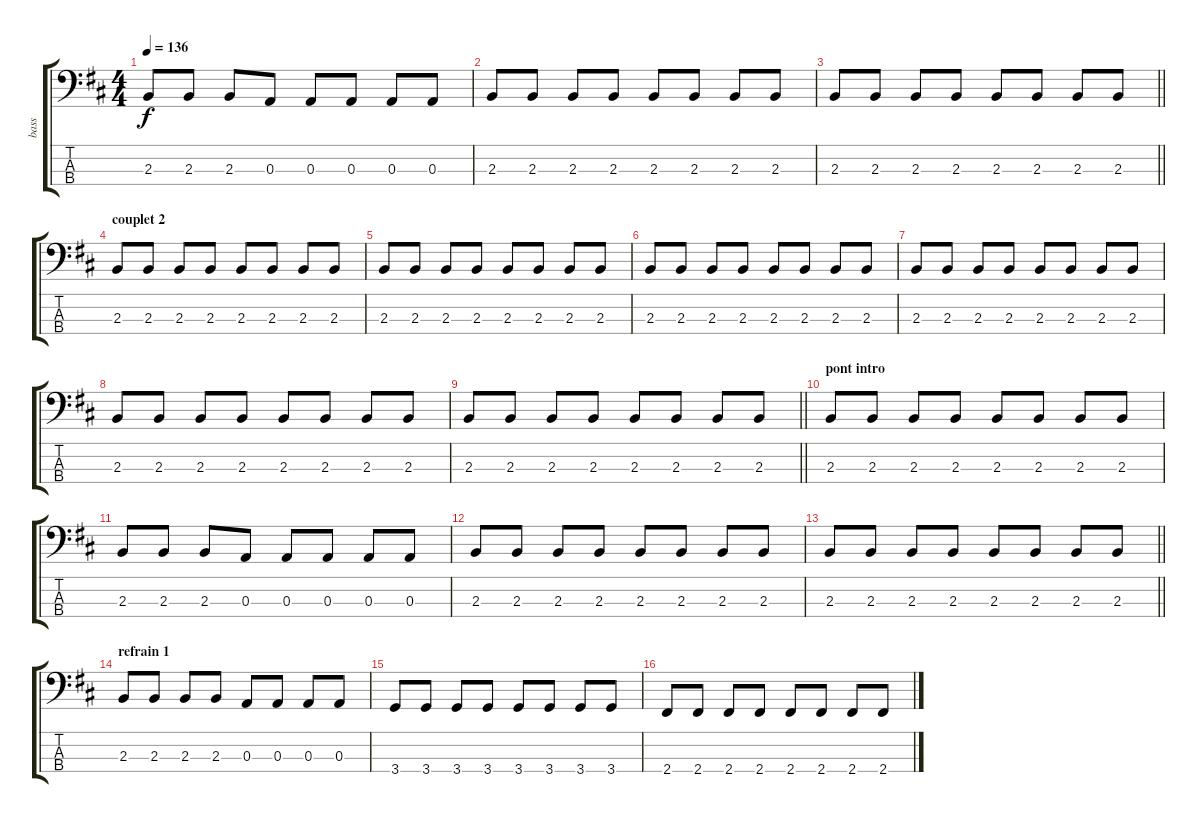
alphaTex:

\track ("bass" "bass") {instrument electricbassfinger}
\staff {score tabs}
\tuning (G2 D2 A1 E1) {hide}
\ts (4 4)
\tempo 136
\clef f4
\ks d
2.3.8{dy f} 2.3.8 2.3.8 0.3.8 0.3.8 0.3.8 0.3.8 0.3.8 |
2.3.8 2.3.8 2.3.8 2.3.8 2.3.8 2.3.8 2.3.8 2.3.8 |
\barLineRight lightlight
2.3.8 2.3.8 2.3.8 2.3.8 2.3.8 2.3.8 2.3.8 2.3.8 |
\section ("" "couplet 2")
2.3.8 2.3.8 2.3.8 2.3.8 2.3.8 2.3.8 2.3.8 2.3.8 |
2.3.8 2.3.8 2.3.8 2.3.8 2.3.8 2.3.8 2.3.8 2.3.8 |
2.3.8 2.3.8 2.3.8 2.3.8 2.3.8 2.3.8 2.3.8 2.3.8 |
2.3.8 2.3.8 2.3.8 2.3.8 2.3.8 2.3.8 2.3.8 2.3.8 |
2.3.8 2.3.8 2.3.8 2.3.8 2.3.8 2.3.8 2.3.8 2.3.8 |
\barLineRight lightlight
2.3.8 2.3.8 2.3.8 2.3.8 2.3.8 2.3.8 2.3.8 2.3.8 |
\section ("" "pont intro")
2.3.8 2.3.8 2.3.8 2.3.8 2.3.8 2.3.8 2.3.8 2.3.8 |
2.3.8 2.3.8 2.3.8 0.3.8 0.3.8 0.3.8 0.3.8 0.3.8 |
2.3.8 2.3.8 2.3.8 2.3.8 2.3.8 2.3.8 2.3.8 2.3.8 |
\barLineRight lightlight
2.3.8 2.3.8 2.3.8 2.3.8 2.3.8 2.3.8 2.3.8 2.3.8 |
\section ("" "refrain 1")
2.3.8 2.3.8 2.3.8 2.3.8 0.3.8 0.3.8 0.3.8 0.3.8 |
3.4.8 3.4.8 3.4.8 3.4.8 3.4.8 3.4.8 3.4.8 3.4.8 |
2.4.8 2.4.8 2.4.8 2.4.8 2.4.8 2.4.8 2.4.8 2.4.8
